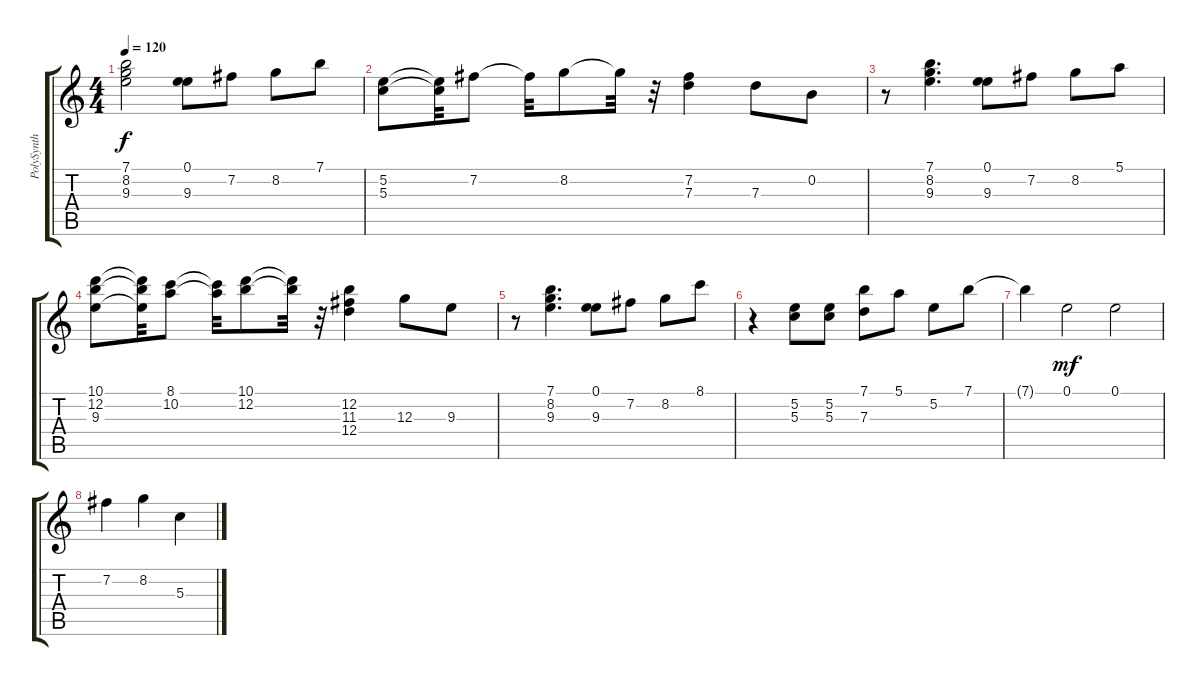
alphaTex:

\track ("PolySynth" "PolySynth") {instrument distortionguitar}
\staff {score tabs}
\tuning (E4 B3 G3 D3 A2 E2) {hide}
\ts (4 4)
\tempo 120
\clef g2
\ks c
(7.1 8.2 9.3).2{dy f} (0.1 9.3).8 7.2.8 8.2.8 7.1.8 |
(5.2 5.3).8 (5.2{t} 5.3{t}).32 7.2.8 7.2{t}.32 8.2.8 8.2{t}.32 r.32 (7.2 7.3).4 7.3.8 0.2.8 |
r.8 (7.1 8.2 9.3).4{d} (0.1 9.3).8 7.2.8 8.2.8 5.1.8 |
(10.1 12.2 9.3).8 (10.1{t} 12.2{t} 9.3{t}).32 (8.1 10.2).8 (8.1{t} 10.2{t}).32 (10.1 12.2).8 (10.1{t} 12.2{t}).32 r.32 (12.2 11.3 12.4).4 12.3.8 9.3.8 |
r.8 (7.1 8.2 9.3).4{d} (0.1 9.3).8 7.2.8 8.2.8 8.1.8 |
r.4 (5.2 5.3).8 (5.2 5.3).8 (7.1 7.3).8 5.1.8 5.2.8 7.1.8 |
7.1{t}.4 0.1.2{dy mf} 0.1.2 |
7.2.4 8.2.4 5.3.4
